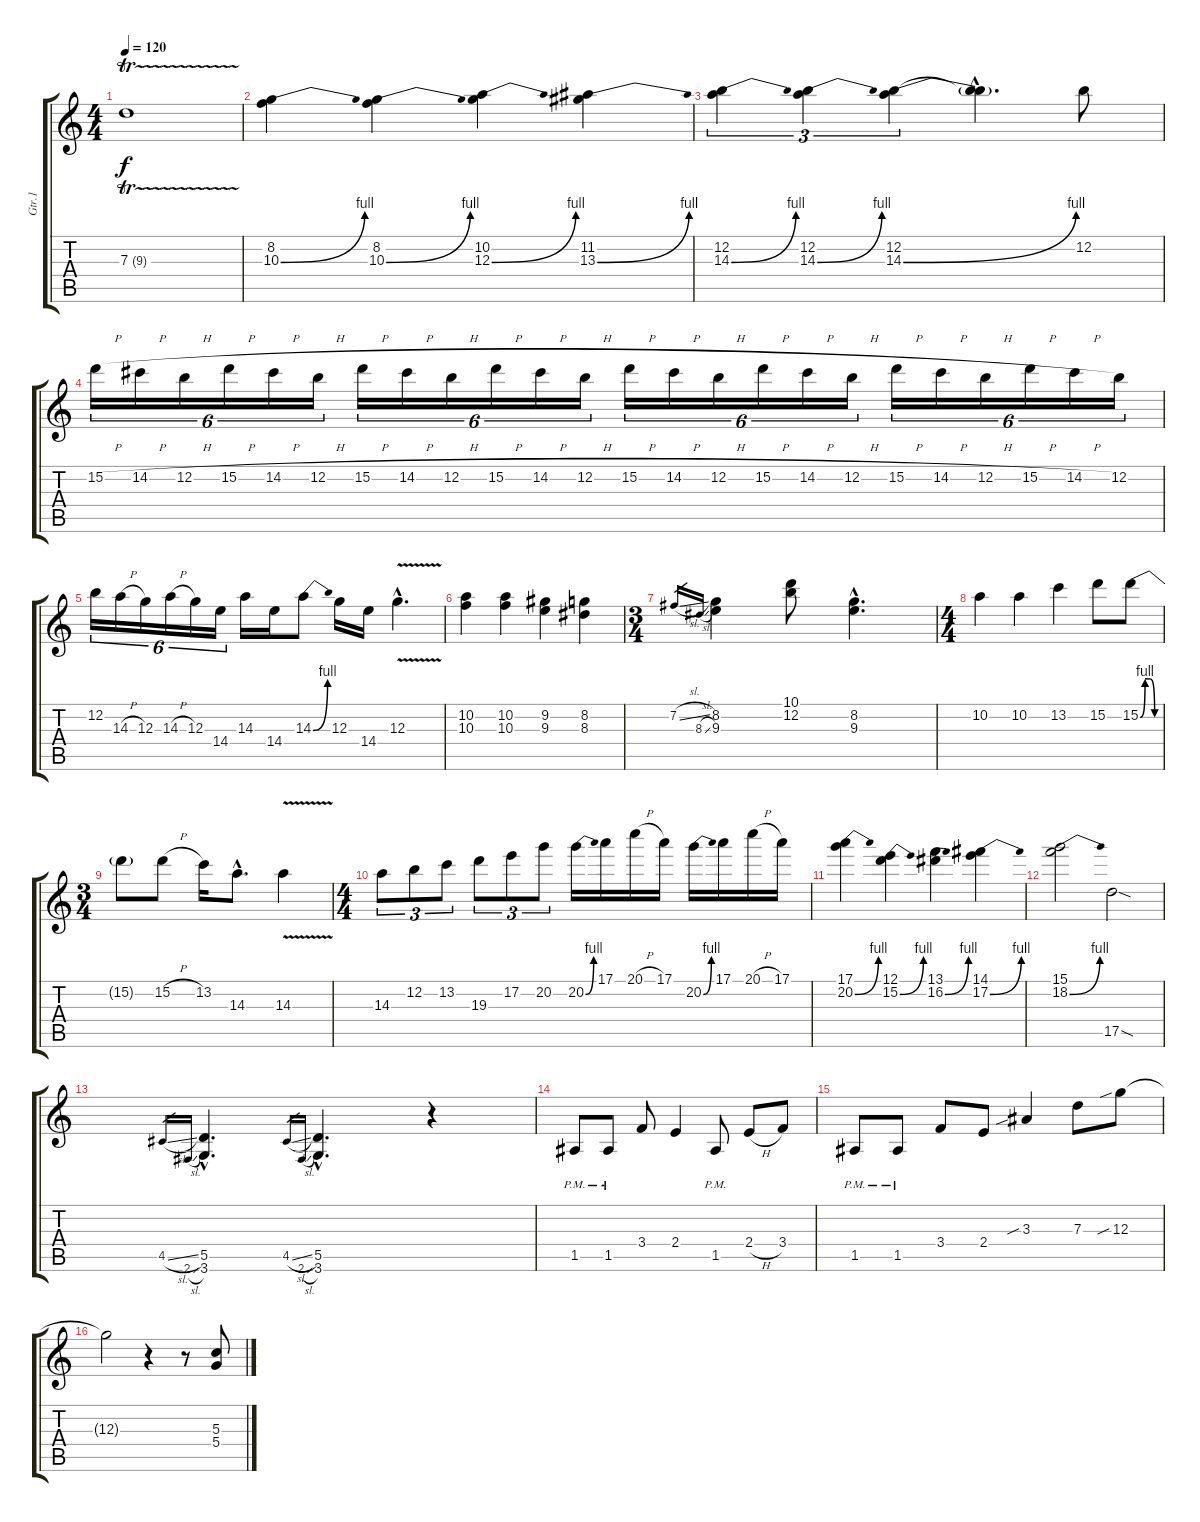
\track ("Gtr.1" "Gtr.1") {instrument distortionguitar}
\staff {score tabs}
\tuning (E4 B3 G3 D3 A2 E2) {hide}
\ts (4 4)
\tempo 120
\clef g2
\ks c
7.3{tr (9 32)}.1{dy f} |
(8.2 10.3{be (bend 0 0 60 4)}).4 (8.2 10.3{be (bend 0 0 60 4)}).4 (10.2 12.3{be (bend 0 0 60 4)}).4 (11.2 13.3{be (bend 0 0 60 4)}).4 |
(12.2 14.3{be (bend 0 0 60 4)}).4{tu (3 2)} (12.2 14.3{be (bend 0 0 60 4)}).4{tu (3 2)} (12.2 14.3{be (bend 0 0 60 4)}).4{tu (3 2)} (12.2{hac t} 14.3{hac t}).4{d} 12.2.8 |
15.2{h}.16{tu (6 4)} 14.2{h}.16{tu (6 4)} 12.2{h}.16{tu (6 4)} 15.2{h}.16{tu (6 4)} 14.2{h}.16{tu (6 4)} 12.2{h}.16{tu (6 4)} 15.2{h}.16{tu (6 4)} 14.2{h}.16{tu (6 4)} 12.2{h}.16{tu (6 4)} 15.2{h}.16{tu (6 4)} 14.2{h}.16{tu (6 4)} 12.2{h}.16{tu (6 4)} 15.2{h}.16{tu (6 4)} 14.2{h}.16{tu (6 4)} 12.2{h}.16{tu (6 4)} 15.2{h}.16{tu (6 4)} 14.2{h}.16{tu (6 4)} 12.2{h}.16{tu (6 4)} 15.2{h}.16{tu (6 4)} 14.2{h}.16{tu (6 4)} 12.2{h}.16{tu (6 4)} 15.2{h}.16{tu (6 4)} 14.2{h}.16{tu (6 4)} 12.2.16{tu (6 4)} |
12.2.16{tu (6 4)} 14.3{h}.16{tu (6 4)} 12.3.16{tu (6 4)} 14.3{h}.16{tu (6 4)} 12.3.16{tu (6 4)} 14.4.16{tu (6 4)} 14.3.16 14.4.16 14.3{be (bend 0 0 60 4)}.8 12.3.16 14.4.16 12.3{v hac}.4{d} |
(10.2 10.3).4 (10.2 10.3).4 (9.2 9.3).4 (8.2 8.3).4 |
\ts (3 4)
7.2{sl}.16{gr} 8.3{sl}.16{gr} (8.2 9.3).4 (10.1 12.2).8 (8.2{hac} 9.3{hac}).4{d} |
\ts (4 4)
10.2.4 10.2.4 13.2.4 15.2.8 15.2{be (custom 0 0 15 4 30 4 45 0 60 0)}.8 |
\ts (3 4)
15.2{t}.8 15.2{h}.8 13.2.16 14.3{hac}.8{d} 14.3{v}.4 |
\ts (4 4)
14.3.8{tu (3 2)} 12.2.8{tu (3 2)} 13.2.8{tu (3 2)} 19.3.8{tu (3 2)} 17.2.8{tu (3 2)} 20.2.8{tu (3 2)} 20.2{be (bend 0 0 60 4)}.16 17.1.16 20.1{h}.16 17.1.16 20.2{be (bend 0 0 60 4)}.16 17.1.16 20.1{h}.16 17.1.16 |
(17.1 20.2{be (bend 0 0 60 4)}).4 (12.1 15.2{be (bend 0 0 60 4)}).4 (13.1 16.2{be (bend 0 0 60 4)}).4 (14.1 17.2{be (bend 0 0 60 4)}).4 |
(15.1 18.2{be (bend 0 0 60 4)}).2 17.5{sod}.2 |
4.5{sl}.16{gr} 2.6{sl}.16{gr} (5.5{hac} 3.6{hac}).4{d} 4.5{sl}.16{gr} 2.6{sl}.16{gr} (5.5{hac} 3.6{hac}).4{d} r.4 |
1.5{pm}.8 1.5{pm}.8 3.4.8 2.4.4 1.5{pm}.8 2.4{h}.8 3.4.8 |
1.5{pm}.8 1.5{pm}.8 3.4.8 2.4.8 3.3{sib}.4 7.3.8 12.3{sib}.8 |
12.3{t}.2 r.4 r.8 (5.3 5.4).8
